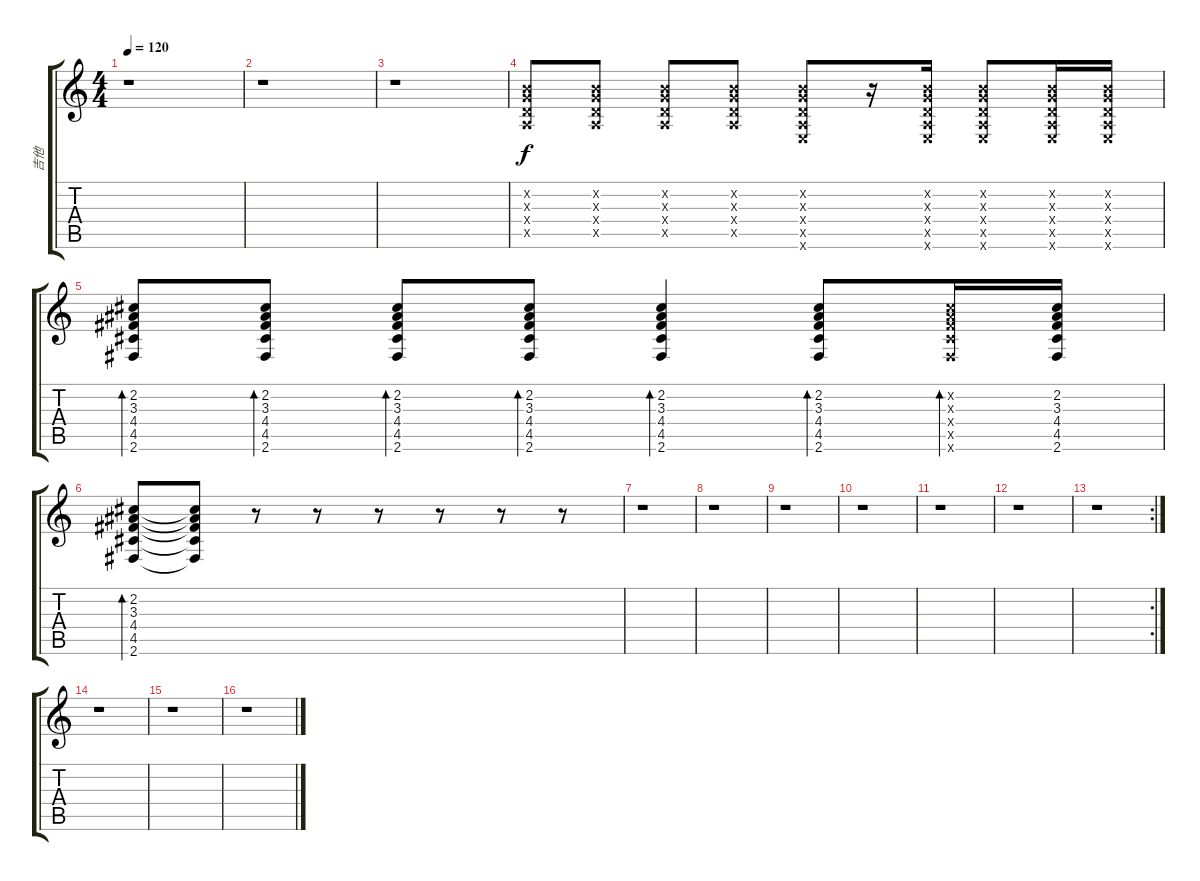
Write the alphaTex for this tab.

\track ("吉他" "吉他") {instrument electricguitarjazz}
\staff {score tabs}
\tuning (E4 B3 G3 D3 A2 E2) {hide}
\ts (4 4)
\tempo 120
\clef g2
\ks c
r.1{dy f} |
r.1 |
r.1 |
(0.2{x} 0.3{x} 0.4{x} 0.5{x}).8{volume 10 instrument distortionguitar} (0.2{x} 0.3{x} 0.4{x} 0.5{x}).8 (0.2{x} 0.3{x} 0.4{x} 0.5{x}).8 (0.2{x} 0.3{x} 0.4{x} 0.5{x}).8 (0.2{x} 0.3{x} 0.4{x} 0.5{x} 0.6{x}).8 r.16 (0.2{x} 0.3{x} 0.4{x} 0.5{x} 0.6{x}).16 (0.2{x} 0.3{x} 0.4{x} 0.5{x} 0.6{x}).8 (0.2{x} 0.3{x} 0.4{x} 0.5{x} 0.6{x}).16 (0.2{x} 0.3{x} 0.4{x} 0.5{x} 0.6{x}).16 |
(2.2 3.3 4.4 4.5 2.6).8{bd 60} (2.2 3.3 4.4 4.5 2.6).8{bd 60} (2.2 3.3 4.4 4.5 2.6).8{bd 60} (2.2 3.3 4.4 4.5 2.6).8{bd 60} (2.2 3.3 4.4 4.5 2.6).4{bd 60} (2.2 3.3 4.4 4.5 2.6).8{bd 60} (2.2{x} 3.3{x} 4.4{x} 4.5{x} 2.6{x}).16{bd 60} (2.2 3.3 4.4 4.5 2.6).16 |
(2.2 3.3 4.4 4.5 2.6).8{bd 60} (2.2{t} 3.3{t} 4.4{t} 4.5{t} 2.6{t}).8 r.8 r.8 r.8 r.8 r.8 r.8 |
r.1 |
r.1 |
r.1 |
r.1 |
r.1 |
r.1 |
\rc 2
r.1 |
r.1 |
r.1 |
r.1
